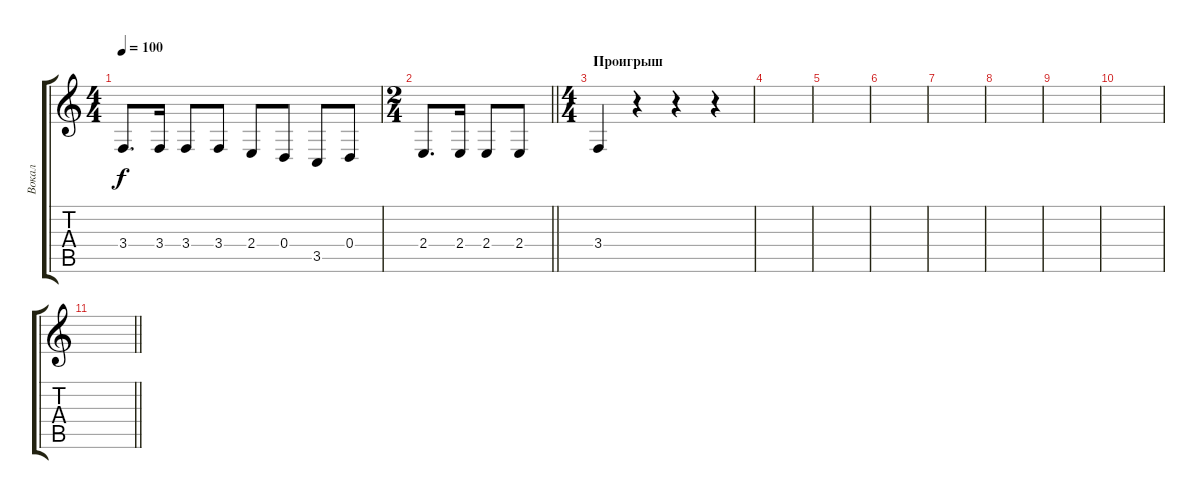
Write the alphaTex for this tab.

\track ("Вокал" "Вокал") {instrument flute}
\staff {score tabs}
\tuning (E4 B3 G3 D3 A2 E2) {hide}
\ts (4 4)
\tempo 100
\clef g2
\ks c
3.4.8{d dy f} 3.4.16 3.4.8 3.4.8 2.4.8 0.4.8 3.5.8 0.4.8 |
\ts (2 4)
\barLineRight lightlight
2.4.8{d} 2.4.16 2.4.8 2.4.8 |
\ts (4 4)
\section ("" "Проигрыш")
3.4.4 r.4 r.4 r.4 |
|
|
|
|
|
|
|
\barLineRight lightlight
